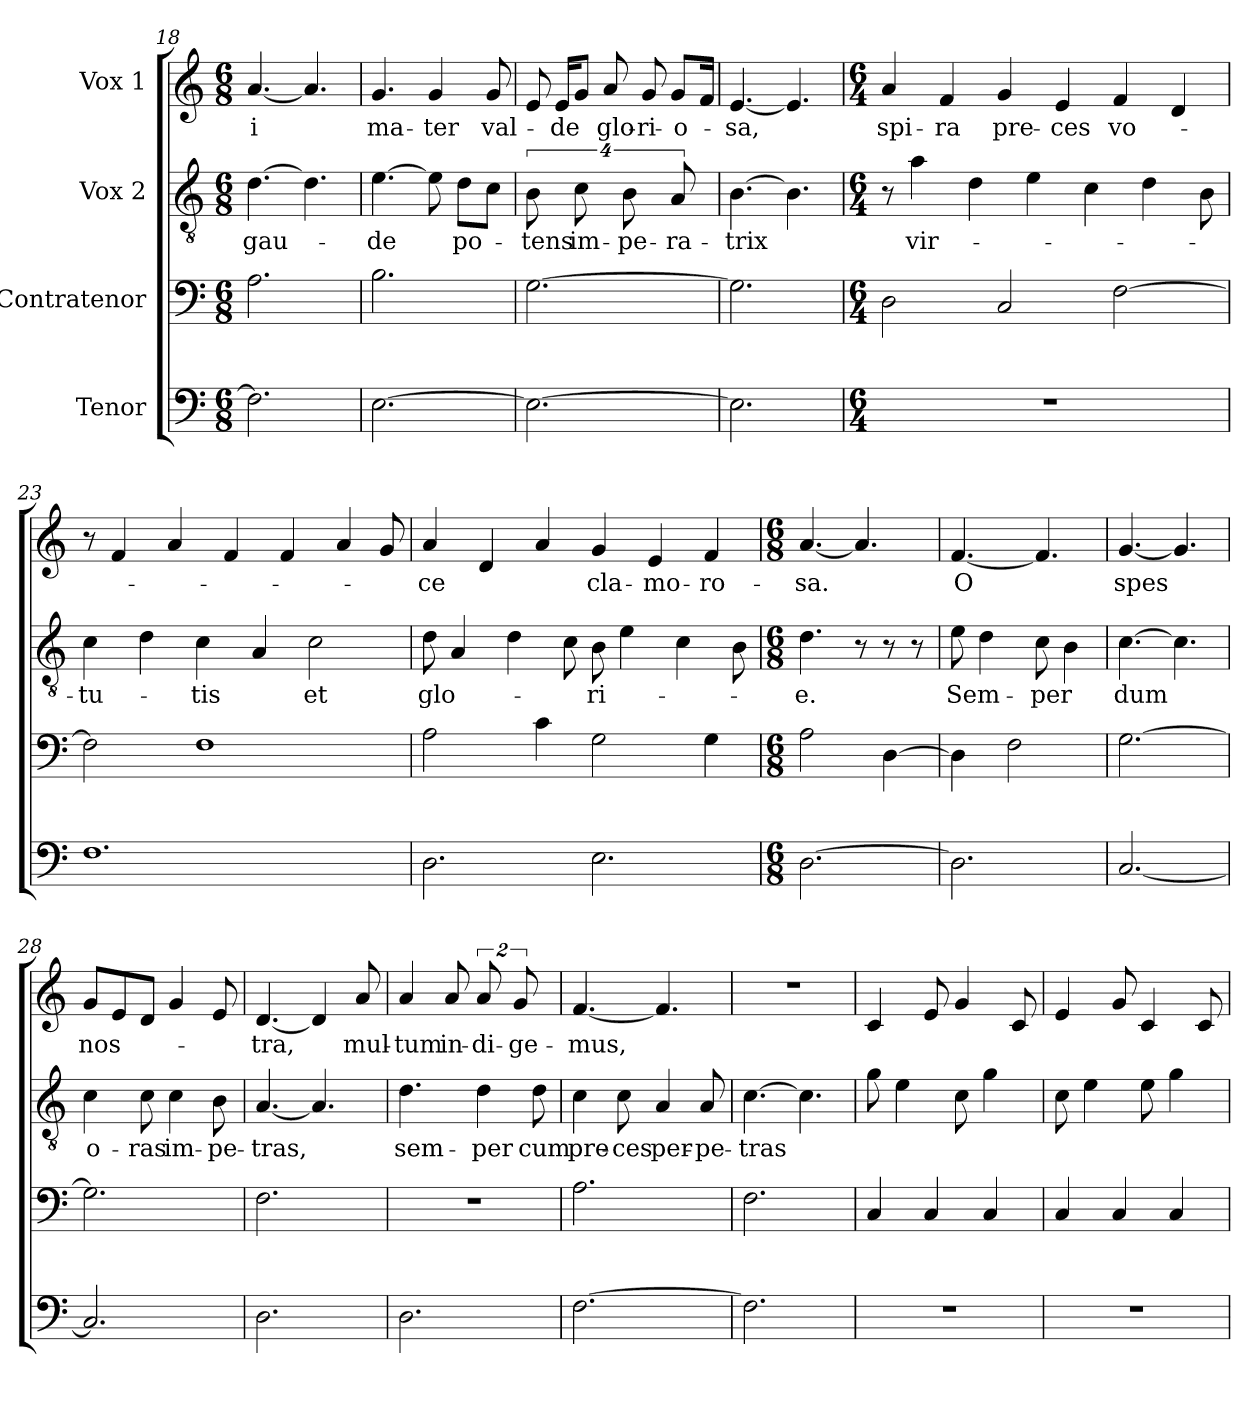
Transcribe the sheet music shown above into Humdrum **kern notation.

**kern	**kern	**kern	**text	**kern	**text
*part4	*part3	*part2	*part2	*part1	*part1
*staff4	*staff3	*staff2	*staff2	*staff1	*staff1
*I"Tenor	*I"Contratenor	*I"Vox 2	*	*I"Vox 1	*
*clefF4	*clefF4	*clefGv2	*	*clefG2	*
*M6/8	*M6/8	*M6/8	*	*M6/8	*
=18	=18	=18	=18	=18	=18
!	!	!	!LO:LY:b	!	!LO:LY:b
2.F\]	2.A\	[4.d\	gau-	[4.a/	-i
.	.	4.d\]	.	4.a/]	.
=19	=19	=19	=19	=19	=19
!	!	!	!LO:LY:b	!	!LO:LY:b
[2.E\	2.B\	[4.e\	-de	4.g/	ma-
!	!	!	!	!	!LO:LY:b
.	.	8e\]	.	4g/	-ter
!	!	!	!LO:LY:b	!	!
.	.	8dL	po-	.	.
!	!	!	!	!	!LO:LY:b
.	.	8cJ	.	8g/	val-
=20	=20	=20	=20	=20	=20
!	!	!	!LO:LY:b	!	!
2.E\_	[2.G\	16%3B\	-tens	8e/	.
!	!	!	!	!	!LO:LY:b
.	.	.	.	16eKL	-de
!	!	!	!LO:LY:b	!	!
.	.	16%3c\	im-	8gJ	.
!	!	!	!	!	!LO:LY:b
.	.	.	.	8a/	glo-
!	!	!	!LO:LY:b	!	!
.	.	16%3B\	-pe-	.	.
!	!	!	!	!	!LO:LY:b
.	.	.	.	8g/	-ri-
!	!	!	!LO:LY:b	!	!LO:LY:b
.	.	16%3A/	-ra-	8gL	-o-
.	.	.	.	16fJk	.
!!LO:LB:g=z
=21	=21	=21	=21	=21	=21
!	!	!	!LO:LY:b	!	!LO:LY:b
2.E\]	2.G\]	[4.B\	-trix	[4.e/	-sa,
.	.	4.B\]	.	4.e/]	.
=22	=22	=22	=22	=22	=22
*M6/4	*M6/4	*M6/4	*	*M6/4	*
!	!	!	!	!	!LO:LY:b
1.r	2D\	8r	.	4a/	spi-
!	!	!	!LO:LY:b	!	!
.	.	4a\	vir-	.	.
!	!	!	!	!	!LO:LY:b
.	.	.	.	4f/	-ra
.	.	4d\	.	.	.
!	!	!	!	!	!LO:LY:b
.	2C/	.	.	4g/	pre-
.	.	4e\	.	.	.
!	!	!	!	!	!LO:LY:b
.	.	.	.	4e/	-ces
.	.	4c\	.	.	.
!	!	!	!	!	!LO:LY:b
.	[2F\	.	.	4f/	vo-
.	.	4d\	.	.	.
.	.	.	.	4d/	.
.	.	8B\	.	.	.
=23	=23	=23	=23	=23	=23
!	!	!	!LO:LY:b	!	!
1.F	2F\]	4c\	-tu-	8r	.
.	.	.	.	4f/	.
.	.	4d\	.	.	.
.	.	.	.	4a/	.
!	!	!	!LO:LY:b	!	!
.	1F	4c\	-tis	.	.
.	.	.	.	4f/	.
.	.	4A/	.	.	.
.	.	.	.	4f/	.
!	!	!	!LO:LY:b	!	!
.	.	2c\	et	.	.
.	.	.	.	4a/	.
.	.	.	.	8g/	.
=24	=24	=24	=24	=24	=24
!	!	!	!LO:LY:b	!	!LO:LY:b
2.D\	2A\	8d\	glo-	4a/	-ce
.	.	4A/	.	.	.
.	.	.	.	4d/	.
.	.	4d\	.	.	.
.	4c\	.	.	4a/	.
.	.	8c\	.	.	.
!	!	!	!LO:LY:b	!	!LO:LY:b
2.E\	2G\	8B\	-ri-	4g/	cla-
.	.	4e\	.	.	.
!	!	!	!	!	!LO:LY:b
.	.	.	.	4e/	-mo-
.	.	4c\	.	.	.
!	!	!	!	!	!LO:LY:b
.	4G\	.	.	4f/	-ro-
.	.	8B\	.	.	.
!!LO:LB:g=z
=25	=25	=25	=25	=25	=25
*M6/8	*M6/8	*M6/8	*	*M6/8	*
!	!	!	!LO:LY:b	!	!LO:LY:b
[2.D\	2A\	4.d\	-e.	[4.a/	-sa.
.	.	8r	.	4.a/]	.
.	[4D\	8r	.	.	.
.	.	8r	.	.	.
=26	=26	=26	=26	=26	=26
!	!	!	!LO:LY:b	!	!LO:LY:b
2.D\]	4D\]	8e\	Sem-	[4.f/	O
.	.	4d\	.	.	.
.	2F\	.	.	.	.
!	!	!	!LO:LY:b	!	!
.	.	8c\	-per	4.f/]	.
.	.	4B\	.	.	.
=27	=27	=27	=27	=27	=27
!	!	!	!LO:LY:b	!	!LO:LY:b
[2.C/	[2.G\	[4.c\	dum	[4.g/	spes
.	.	4.c\]	.	4.g/]	.
=28	=28	=28	=28	=28	=28
!	!	!	!LO:LY:b	!	!LO:LY:b
2.C/]	2.G\]	4c\	o-	8gL	nos-
.	.	.	.	8e	.
!	!	!	!LO:LY:b	!	!
.	.	8c\	-ras	8dJ	.
!	!	!	!LO:LY:b	!	!
.	.	4c\	im-	4g/	.
!	!	!	!LO:LY:b	!	!
.	.	8B\	-pe-	8e/	.
=29	=29	=29	=29	=29	=29
!	!	!	!LO:LY:b	!	!LO:LY:b
2.D\	2.F\	[4.A/	-tras,	[4.d/	-tra,
.	.	4.A/]	.	4d/]	.
!	!	!	!	!	!LO:LY:b
.	.	.	.	8a/	mul-
=30	=30	=30	=30	=30	=30
!	!	!	!LO:LY:b	!	!LO:LY:b
2.D\	2.r	4.d\	sem-	4a/	-tum
!	!	!	!	!	!LO:LY:b
.	.	.	.	8a/	in-
!	!	!	!LO:LY:b	!	!LO:LY:b
.	.	4d\	-per	16%3a/	-di-
!	!	!	!	!	!LO:LY:b
.	.	.	.	16%3g/	-ge-
!	!	!	!LO:LY:b	!	!
.	.	8d\	cum	.	.
!!LO:PB:g=z
=31	=31	=31	=31	=31	=31
!	!	!	!LO:LY:b	!	!LO:LY:b
[2.F\	2.A\	4c\	pre-	[4.f/	-mus,
!	!	!	!LO:LY:b	!	!
.	.	8c\	-ces	.	.
!	!	!	!LO:LY:b	!	!
.	.	4A/	per-	4.f/]	.
!	!	!	!LO:LY:b	!	!
.	.	8A/	-pe-	.	.
=32	=32	=32	=32	=32	=32
!	!	!	!LO:LY:b	!	!
2.F\]	2.F\	[4.c\	-tras	2.r	.
.	.	4.c\]	.	.	.
=33	=33	=33	=33	=33	=33
2.r	4C/	8g\	.	4c/	.
.	.	4e\	.	.	.
.	4C/	.	.	8e/	.
.	.	8c\	.	4g/	.
.	4C/	4g\	.	.	.
.	.	.	.	8c/	.
=34	=34	=34	=34	=34	=34
2.r	4C/	8c\	.	4e/	.
.	.	4e\	.	.	.
.	4C/	.	.	8g/	.
.	.	8e\	.	4c/	.
.	4C/	4g\	.	.	.
.	.	.	.	8c/	.
=	=	=	=	=	=
*-	*-	*-	*-	*-	*-
